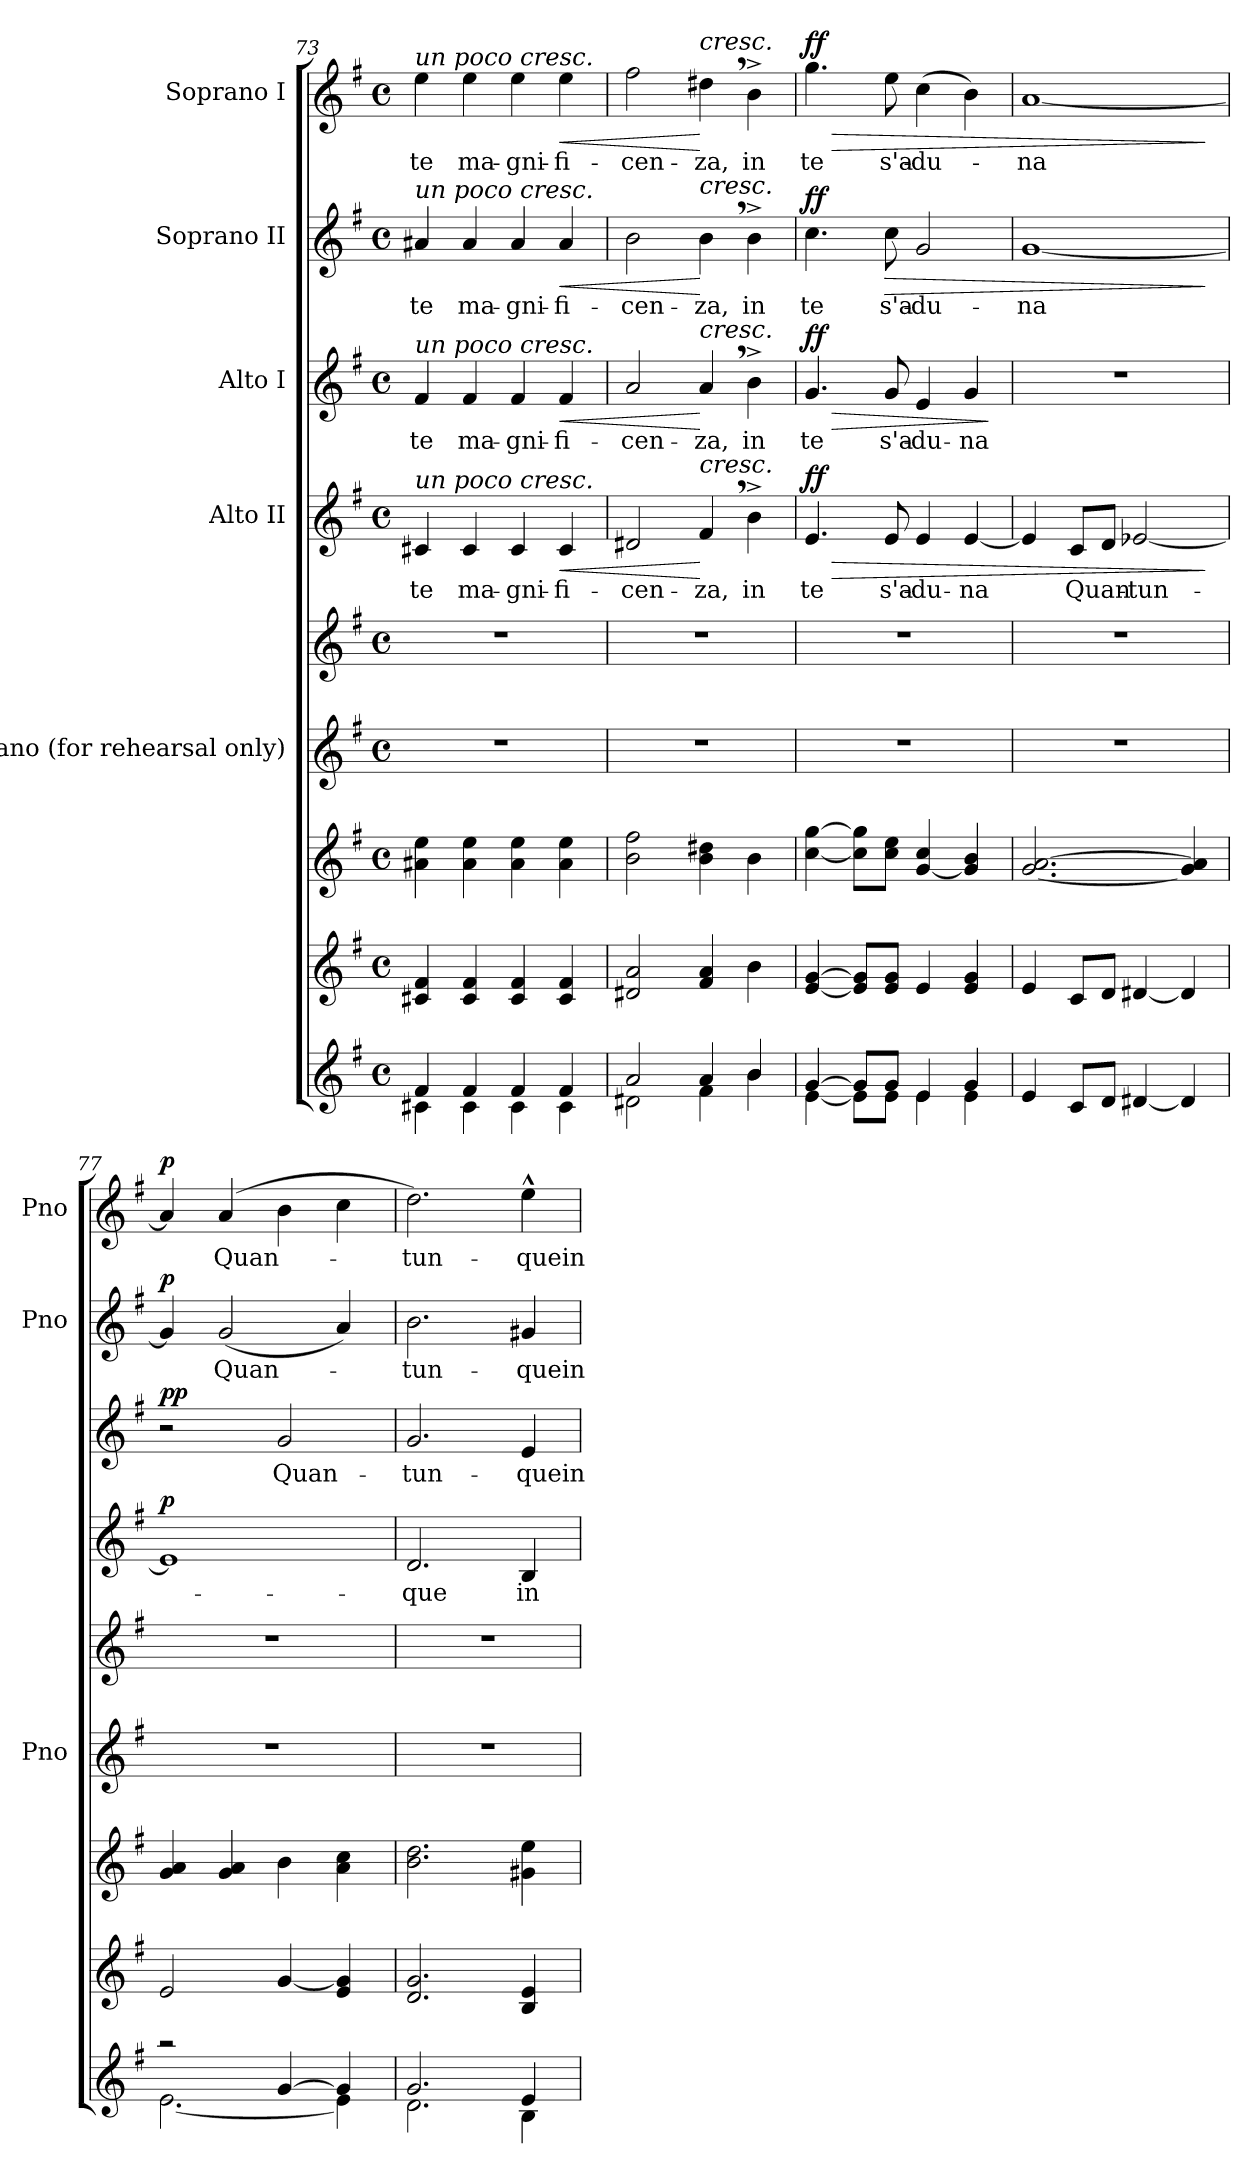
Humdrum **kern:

**kern	**kern	**kern	**kern	**kern	**kern	**text	**dynam	**kern	**text	**dynam	**kern	**text	**dynam	**kern	**text	**dynam
*part8	*part7	*part6	*part5	*part5	*part4	*part4	*part4	*part3	*part3	*part3	*part2	*part2	*part2	*part1	*part1	*part1
*staff9	*staff8	*staff7	*staff6	*staff5	*staff4	*staff4	*staff4	*staff3	*staff3	*staff3	*staff2	*staff2	*staff2	*staff1	*staff1	*staff1
*	*	*	*I"Piano  (for rehearsal only)	*	*I"Alto II	*	*	*I"Alto I	*	*	*I"Soprano II	*	*	*I"Soprano I	*	*
*	*	*	*I'Pno	*	*	*	*	*	*	*	*I'Pno	*	*	*I'Pno	*	*
!!LO:PB:g=z
*clefG2	*clefG2	*clefG2	*clefG2	*clefG2	*clefG2	*	*	*clefG2	*	*	*clefG2	*	*	*clefG2	*	*
*k[f#]	*k[f#]	*k[f#]	*k[f#]	*k[f#]	*k[f#]	*	*	*k[f#]	*	*	*k[f#]	*	*	*k[f#]	*	*
*G:	*G:	*G:	*G:	*G:	*G:	*	*	*G:	*	*	*G:	*	*	*G:	*	*
*M4/4	*M4/4	*M4/4	*M4/4	*M4/4	*M4/4	*	*	*M4/4	*	*	*M4/4	*	*	*M4/4	*	*
*met(c)	*met(c)	*met(c)	*met(c)	*met(c)	*met(c)	*	*	*met(c)	*	*	*met(c)	*	*	*met(c)	*	*
=73	=73	=73	=73	=73	=73	=73	=73	=73	=73	=73	=73	=73	=73	=73	=73	=73
*^	*	*	*	*	*	*	*	*	*	*	*	*	*	*	*	*
!	!	!	!	!	!	!	!	!	!	!	!	!	!	!	!LO:TX:a:i:t=un poco cresc.	!	!
!	!	!	!	!	!	!	!	!	!	!	!	!LO:TX:a:i:t=un poco cresc.	!	!	!	!	!
!	!	!	!	!	!	!	!	!	!LO:TX:a:i:t=un poco cresc.	!	!	!	!	!	!	!	!
!	!	!	!	!	!	!LO:TX:a:i:t=un poco cresc.	!	!	!	!	!	!	!	!	!	!	!
!	!	!	!	!	!	!	!LO:LY:b	!	!	!LO:LY:b	!	!	!LO:LY:b	!	!	!LO:LY:b	!
4f#/	4c#X\	4c#X/ 4f#/	4a#X\ 4ee\	1r	1r	4c#X/	te	.	4f#/	te	.	4a#X/	te	.	4ee\	te	.
!	!	!	!	!	!	!	!LO:LY:b	!	!	!LO:LY:b	!	!	!LO:LY:b	!	!	!LO:LY:b	!
4f#/	4c#\	4c#/ 4f#/	4a#\ 4ee\	.	.	4c#/	ma-	.	4f#/	ma-	.	4a#/	ma-	.	4ee\	ma-	.
!	!	!	!	!	!	!	!LO:LY:b	!	!	!LO:LY:b	!	!	!LO:LY:b	!	!	!LO:LY:b	!
4f#/	4c#\	4c#/ 4f#/	4a#\ 4ee\	.	.	4c#/	-gni-	.	4f#/	-gni-	.	4a#/	-gni-	.	4ee\	-gni-	.
!	!	!	!	!	!	!	!LO:LY:b	!LO:HP:b	!	!LO:LY:b	!LO:HP:b	!	!LO:LY:b	!LO:HP:b	!	!LO:LY:b	!LO:HP:b
4f#/	4c#\	4c#/ 4f#/	4a#\ 4ee\	.	.	4c#/	-fi-	<	4f#/	-fi-	<	4a#/	-fi-	<	4ee\	-fi-	<
=74	=74	=74	=74	=74	=74	=74	=74	=74	=74	=74	=74	=74	=74	=74	=74	=74	=74
!	!	!	!	!	!	!	!LO:LY:b	!	!	!LO:LY:b	!	!	!LO:LY:b	!	!	!LO:LY:b	!
2a/	2d#X\	2d#X/ 2a/	2b\ 2ff#\	1r	1r	2d#X/	-cen-	.	2a/	-cen-	.	2b\	-cen-	.	2ff#\	-cen-	.
!	!	!	!	!	!	!	!	!	!	!	!	!	!	!	!LO:TX:a:i:t=cresc.	!	!
!	!	!	!	!	!	!	!	!	!	!	!	!LO:TX:a:i:t=cresc.	!	!	!	!	!
!	!	!	!	!	!	!	!	!	!LO:TX:a:i:t=cresc.	!	!	!	!	!	!	!	!
!	!	!	!	!	!	!LO:TX:a:i:t=cresc.	!	!	!	!	!	!	!	!	!	!	!
!	!	!	!	!	!	!	!LO:LY:b	!	!	!LO:LY:b	!	!	!LO:LY:b	!	!	!LO:LY:b	!
4a/	4f#\	4f#/ 4a/	4b\ 4dd#X\	.	.	4f#,/	-za,	[	4a,/	-za,	[	4b,\	-za,	[	4dd#X,\	-za,	[
!	!	!	!	!	!	!	!LO:LY:b	!	!	!LO:LY:b	!	!	!LO:LY:b	!	!	!LO:LY:b	!
4b/	4b\	4b\	4b\	.	.	4b^\	in	.	4b^\	in	.	4b^\	in	.	4b^\	in	.
=75	=75	=75	=75	=75	=75	=75	=75	=75	=75	=75	=75	=75	=75	=75	=75	=75	=75
!	!	!	!	!	!	!	!LO:LY:b	!LO:HP:b	!	!LO:LY:b	!LO:HP:b	!	!LO:LY:b	!	!	!LO:LY:b	!LO:HP:b
!	!	!	!	!	!	!	!	!LO:DY:n=1:b	!	!	!LO:DY:n=1:b	!	!	!LO:DY:b	!	!	!LO:DY:n=1:b
[4g/	[4e\	[4e/ [4g/	[4cc\ [4gg\	1r	1r	4.e/	te	> ff	4.g/	te	> ff	4.cc\	te	ff	4.gg\	te	> ff
8g/L]	8e\L]	8e/] 8g/]L	8cc\] 8gg\]L	.	.	.	.	.	.	.	.	.	.	.	.	.	.
!	!	!	!	!	!	!	!LO:LY:b	!	!	!LO:LY:b	!	!	!LO:LY:b	!LO:HP:b	!	!LO:LY:b	!
8g/J	8e\J	8e/ 8g/J	8cc\ 8ee\J	.	.	8e/	s'a-	.	8g/	s'a-	.	8cc\	s'a-	>	8ee\	s'a-	.
!	!	!	!	!	!	!	!LO:LY:b	!	!	!LO:LY:b	!	!	!LO:LY:b	!	!	!LO:LY:b	!
4e/	4e\	4e/	[4g/ 4cc/	.	.	4e/	-du-	.	4e/	-du-	.	2g/	-du-	.	(>4cc\	-du-	.
!	!	!	!	!	!	!	!LO:LY:b	!	!	!LO:LY:b	!	!	!	!	!	!	!
4g/	4e\	4e/ 4g/	4g/] 4b/	.	.	[4e/	-na	.	4g/	-na	.	.	.	.	4b\)	.	.
*v	*v	*	*	*	*	*	*	*	*	*	*	*	*	*	*	*	*
.	.	.	.	.	.	.	.	.	.	]	.	.	.	.	.	.
=76	=76	=76	=76	=76	=76	=76	=76	=76	=76	=76	=76	=76	=76	=76	=76	=76
*^	*	*	*	*	*	*	*	*	*	*	*	*	*	*	*	*
!	!	!	!	!	!	!	!	!	!	!	!	!	!LO:LY:b	!	!	!LO:LY:b	!
1ryy	4e/	4e/	[2.g/ [2.a/	1r	1r	4e/]	.	.	1r	.	.	[1g	-na	.	[1a	-na	.
!	!	!	!	!	!	!	!LO:LY:b	!	!	!	!	!	!	!	!	!	!
.	8c/L	8c/L	.	.	.	8c/L	Quan-	.	.	.	.	.	.	.	.	.	.
.	8d/J	8d/J	.	.	.	8d/J	.	.	.	.	.	.	.	.	.	.	.
!	!	!	!	!	!	!	!LO:LY:b	!	!	!	!	!	!	!	!	!	!
.	[4d#X/	[4d#X/	.	.	.	[2e-X/	-tun-	.	.	.	.	.	.	.	.	.	.
.	4d#/]	4d#/]	4g/] 4a/]	.	.	.	.	.	.	.	.	.	.	.	.	.	.
*v	*v	*	*	*	*	*	*	*	*	*	*	*	*	*	*	*	*
.	.	.	.	.	.	.	]	.	.	.	.	.	]	.	.	]
=77	=77	=77	=77	=77	=77	=77	=77	=77	=77	=77	=77	=77	=77	=77	=77	=77
*^	*	*	*	*	*	*	*	*	*	*	*	*	*	*	*	*
!	!	!	!	!	!	!	!	!LO:DY:b	!	!	!LO:DY:b	!	!	!LO:DY:b	!	!	!LO:DY:b
2raa	[2.e\	2e/	4g/ 4a/	1r	1r	1e-]	.	p	2r	.	pp	4g/]	.	p	4a/]	.	p
!	!	!	!	!	!	!	!	!	!	!	!	!	!LO:LY:b	!	!	!LO:LY:b	!
.	.	.	4g/ 4a/	.	.	.	.	.	.	.	.	(<2g/	Quan-	.	(>4a/	Quan-	.
!	!	!	!	!	!	!	!	!	!	!LO:LY:b	!	!	!	!	!	!	!
[4g/	.	[4g/	4b\	.	.	.	.	.	2g/	Quan-	.	.	.	.	4b\	.	.
4g/]	4e\]	4e/ 4g/]	4a\ 4cc\	.	.	.	.	.	.	.	.	4a/)	.	.	4cc\	.	.
=78	=78	=78	=78	=78	=78	=78	=78	=78	=78	=78	=78	=78	=78	=78	=78	=78	=78
!	!	!	!	!	!	!	!LO:LY:b	!	!	!LO:LY:b	!	!	!LO:LY:b	!	!	!LO:LY:b	!
2.g/	2.d\	2.d/ 2.g/	2.b\ 2.dd\	1r	1r	2.d/	-que	.	2.g/	-tun-	.	2.b\	-tun-	.	2.dd\)	-tun-	.
!	!	!	!	!	!	!	!LO:LY:b	!	!	!LO:LY:b	!	!	!LO:LY:b	!	!	!LO:LY:b	!
4e/	4B\	4B/ 4e/	4g#X\ 4ee\	.	.	4B/	in	.	4e/	quein	.	4g#X/	quein	.	4ee^^\	quein	.
*v	*v	*	*	*	*	*	*	*	*	*	*	*	*	*	*	*	*
=	=	=	=	=	=	=	=	=	=	=	=	=	=	=	=	=
*-	*-	*-	*-	*-	*-	*-	*-	*-	*-	*-	*-	*-	*-	*-	*-	*-
